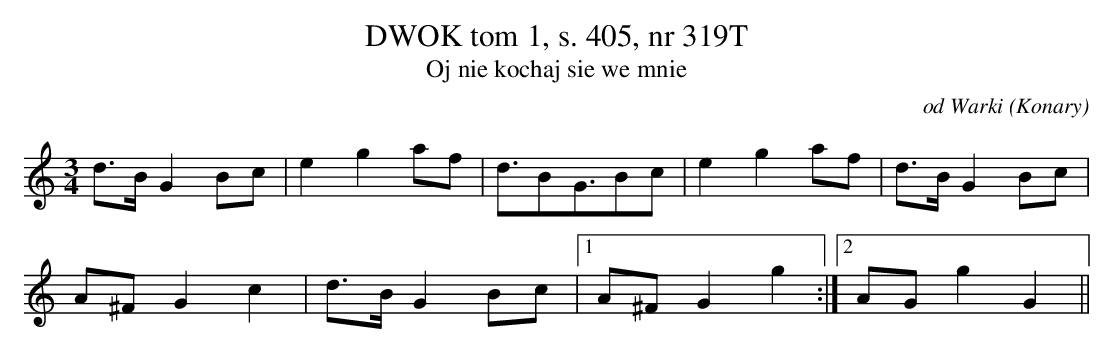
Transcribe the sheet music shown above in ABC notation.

X:1
T: DWOK tom 1, s. 405, nr 319T
T: Oj nie kochaj sie we mnie
O: od Warki (Konary)
M: 3/4
L: 1/16
K: C
d3BG4B2c2 | e4g4a2f2 | d3B2G3B2c2 | e4g4a2f2 | d3BG4B2c2 |
A2^F2G4c4 | d3BG4B2c2 |[1 A2^F2G4g4 :|[2 A2G2g4G4||
